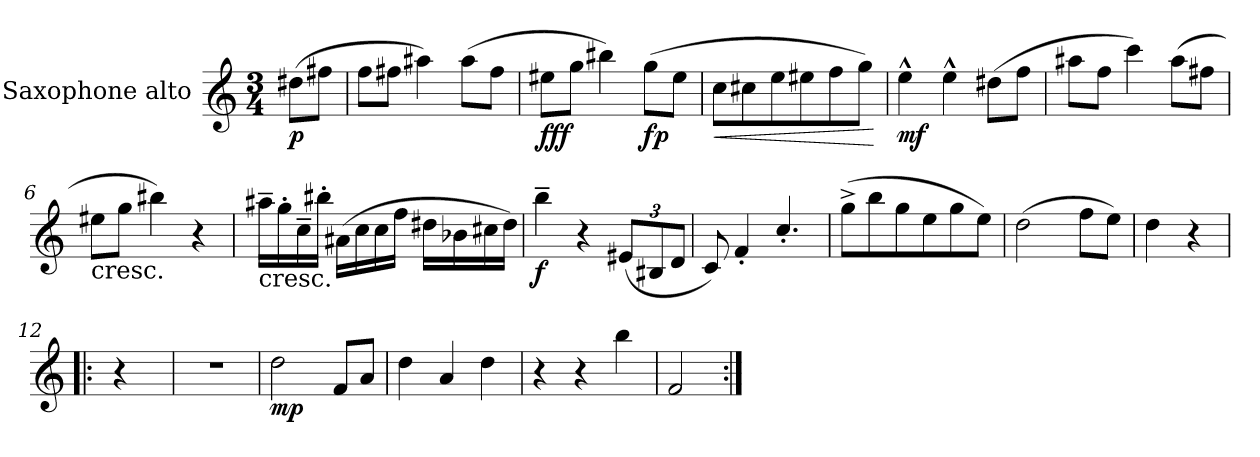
**kern	**dynam
*part1	*part1
*staff1	*staff1
*I"Saxophone alto	*
*I'Sax. A.	*
*clefG2	*
*ITrd5c9	*
*k[b-e-a-]	*
*M3/4	*
=	=
!	!LO:DY:b
(>8f#X\L	p
8an\J	.
=1	=1
8a-\L	.
8an\J	.
4cc#X\)	.
(>8cc#\L	.
8a\J	.
=2	=2
!	!LO:DY:b
8g#X\L	fff
8b-\J	.
4dd#X\)	.
!	!LO:DY:b
(>8b-\L	fp
8g#\J	.
=3	=3
!	!LO:HP:b
8e-\L	<
8en\	.
8g\	.
8g#X\	.
8a-\	.
8b-\J)	.
.	[
=4	=4
!	!LO:DY:b
4g^^\	mf
4g^^\	.
(>8f#X\L	.
8a-\J	.
=5	=5
8cc#X\L	.
8a-\J	.
4ee-\)	.
(>8cc#\L	.
8an\J	.
=6	=6
!LO:TX:b:t=cresc.	!
8g#X\L	.
8b-\J	.
4dd#X\)	.
4r	.
=7	=7
!LO:TX:b:t=cresc.	!
16cc#X~\LL	.
16b-'\	.
16e-~\	.
16dd#X'\JJ	.
(>16c#X\LL	.
16e-\	.
16e-\	.
16a-\JJ	.
16f#X\LL	.
16d-X\	.
16en\	.
16f#\JJ)	.
=8	=8
!	!LO:DY:b
4dd~\	f
4r	.
*Xbrackettup	*
(<12G#X/L	.
12D#X/	.
12F/J	.
=9	=9
8E-/)	.
4A-'/	.
4.e-'/	.
=10	=10
(>8b-^\L	.
8dd\	.
8b-\	.
8g\	.
8b-\	.
8g\J)	.
=11	=11
(>2f\	.
8a-\L	.
8g\J)	.
=12	=12
4f\	.
4r	.
=12X1!|:	=12X1!|:
4r	.
=13	=13
2.r	.
=14	=14
!	!LO:DY:b
2f\	mp
8A-/L	.
8c/J	.
=15	=15
4f\	.
4c/	.
4f\	.
=16	=16
4r	.
4r	.
4dd\	.
=17	=17
2A-/	.
=:|!	=:|!
*-	*-
